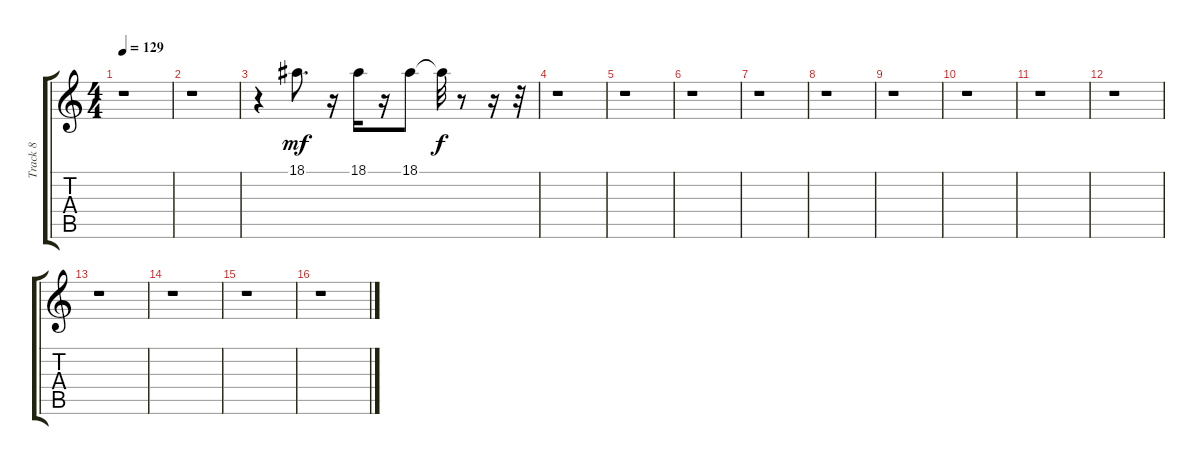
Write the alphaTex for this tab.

\track ("Track 8" "Track 8") {instrument violin}
\staff {score tabs}
\tuning (E4 B3 G3 D3 A2 E2) {hide}
\ts (4 4)
\tempo 129
\clef g2
\ks c
r.1{dy mf} |
r.1 |
r.4 18.1.8{d} r.16 18.1.16 r.16 18.1.8 18.1{t}.32{dy f} r.8 r.16 r.32 |
r.1 |
r.1 |
r.1 |
r.1 |
r.1 |
r.1 |
r.1 |
r.1 |
r.1 |
r.1 |
r.1 |
r.1 |
r.1
